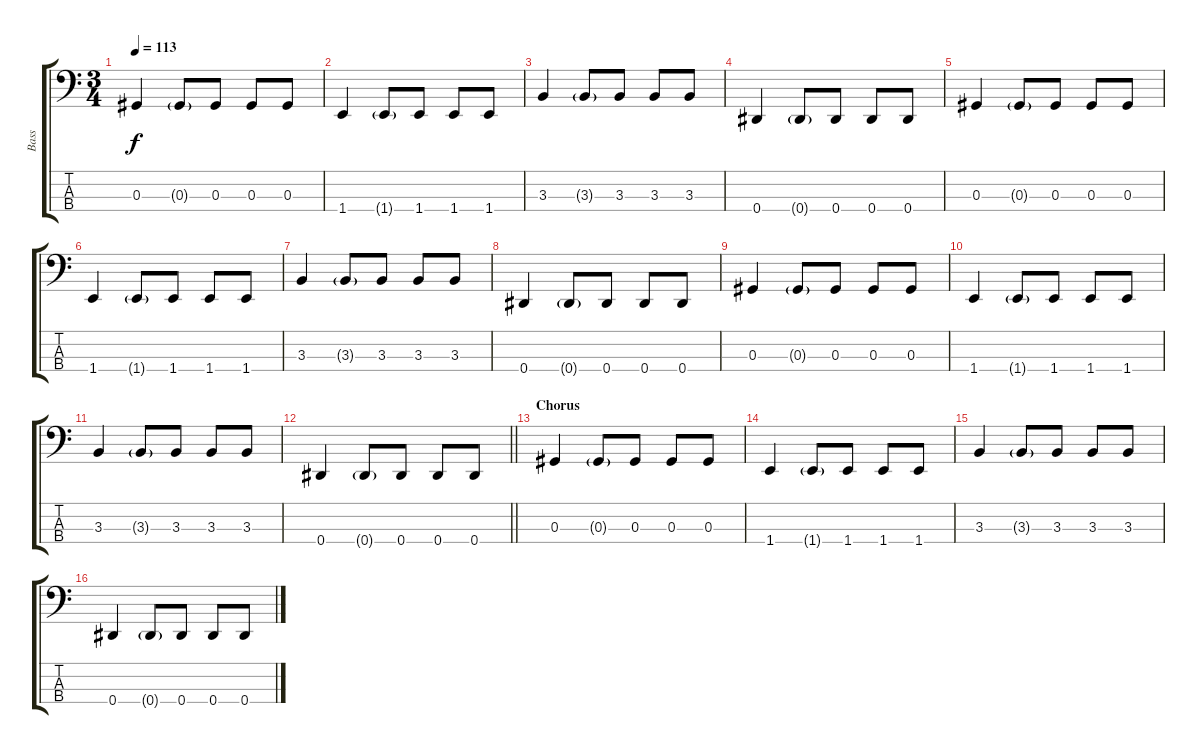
\track ("Bass" "Bass") {instrument electricbasspick}
\staff {score tabs}
\tuning (Gb2 Db2 Ab1 Eb1) {hide}
\ts (3 4)
\tempo 113
\clef f4
\ks c
0.3.4{dy f} 0.3{g}.8 0.3.8 0.3.8 0.3.8 |
1.4.4 1.4{g}.8 1.4.8 1.4.8 1.4.8 |
3.3.4 3.3{g}.8 3.3.8 3.3.8 3.3.8 |
0.4.4 0.4{g}.8 0.4.8 0.4.8 0.4.8 |
0.3.4 0.3{g}.8 0.3.8 0.3.8 0.3.8 |
1.4.4 1.4{g}.8 1.4.8 1.4.8 1.4.8 |
3.3.4 3.3{g}.8 3.3.8 3.3.8 3.3.8 |
0.4.4 0.4{g}.8 0.4.8 0.4.8 0.4.8 |
0.3.4 0.3{g}.8 0.3.8 0.3.8 0.3.8 |
1.4.4 1.4{g}.8 1.4.8 1.4.8 1.4.8 |
3.3.4 3.3{g}.8 3.3.8 3.3.8 3.3.8 |
\barLineRight lightlight
0.4.4 0.4{g}.8 0.4.8 0.4.8 0.4.8 |
\section ("" "Chorus")
0.3.4{volume 12} 0.3{g}.8 0.3.8 0.3.8 0.3.8 |
1.4.4 1.4{g}.8 1.4.8 1.4.8 1.4.8 |
3.3.4 3.3{g}.8 3.3.8 3.3.8 3.3.8 |
0.4.4 0.4{g}.8 0.4.8 0.4.8 0.4.8
